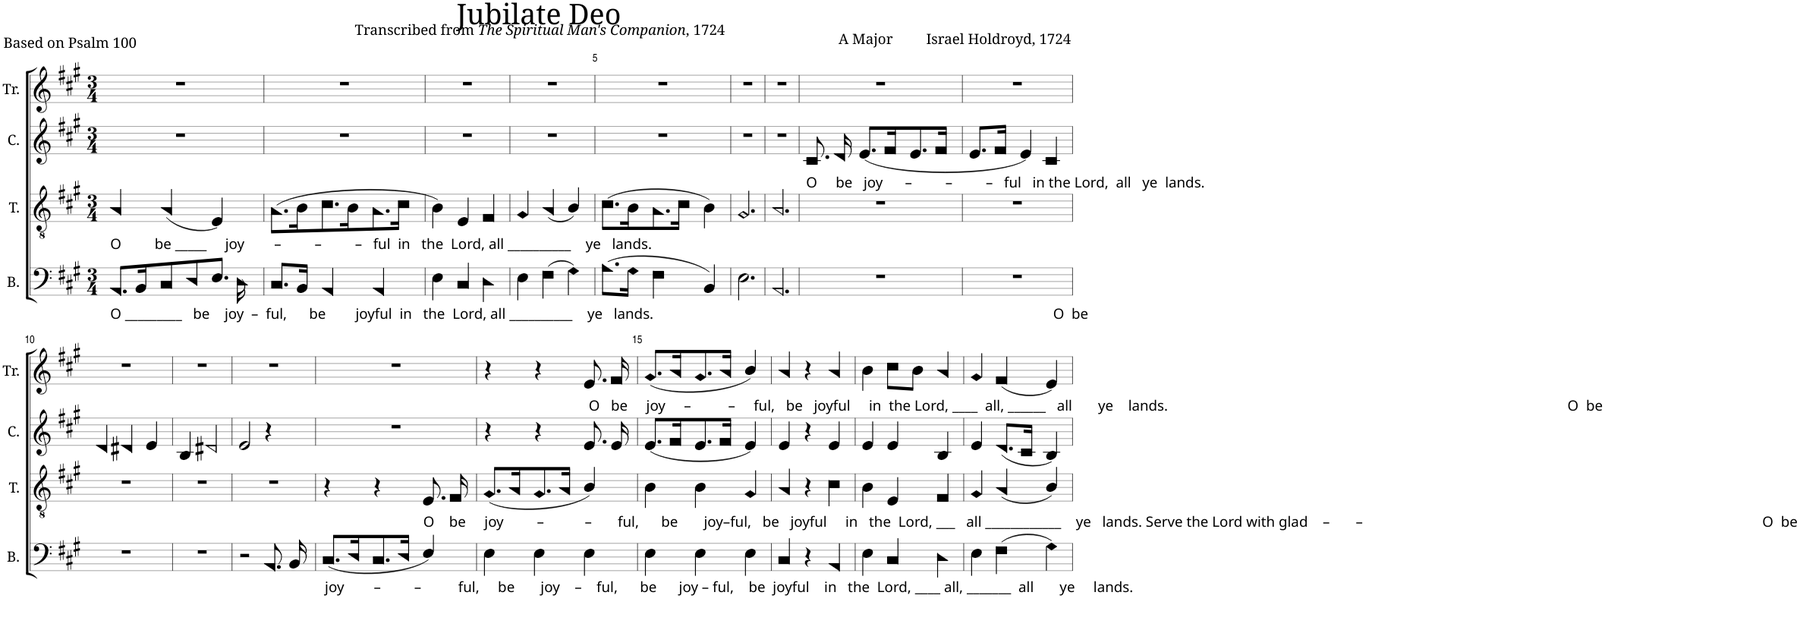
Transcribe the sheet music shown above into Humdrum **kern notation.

**kern	**kern	**kern	**kern
*part4	*part3	*part2	*part1
*staff4	*staff3	*staff2	*staff1
*I"B.	*I"T.	*I"C.	*I"Tr.
*I'B.	*I'T.	*I'C.	*I'Tr.
*clefF4	*clefGv2	*clefG2	*clefG2
*k[f#c#g#]	*k[f#c#g#]	*k[f#c#g#]	*k[f#c#g#]
*M3/4	*M3/4	*M3/4	*M3/4
=1	=1	=1	=1
!	!LO:TX:b:t=O         be _____     joy        –         –         –   ful  in   the  Lord, all __________    ye   lands.	!	!
!LO:TX:b:t=O _________   be    joy  –  ful,      be        joyful  in   the  Lord, all __________    ye   lands.                                                                                                            O  be	!	!	!
8.AA!/L	4A!/	2.r	2.r
16BB!/K	.	.	.
8C#!/	(4A!/	.	.
8D!/	.	.	.
8.E!/J	4E!/)	.	.
16D!\	.	.	.
=2	=2	=2	=2
8.C#!/L	(8.A!\L	2.r	2.r
16BB!/Jk	16B!\K	.	.
4AA!/	8.c#!\	.	.
.	16B!\K	.	.
4AA!/	8.A!\	.	.
.	16c#!\Jk	.	.
=3	=3	=3	=3
4E!\	4B!\)	2.r	2.r
4C#!/	4E!/	.	.
4D!\	4F#!/	.	.
=4	=4	=4	=4
4E!\	4G#!/	2.r	2.r
(4F#!\	(4A!/	.	.
4G#!\)	4B!/)	.	.
=5	=5	=5	=5
(8.A!\L	(8.c#!\L	2.r	2.r
16G#!\Jk	16B!\K	.	.
4F#!\	8.A!\	.	.
.	16c#!\Jk	.	.
4BB!/)	4B!\)	.	.
=6	=6	=6	=6
2.E!\	2.G#!/	2.r	2.r
=7	=7	=7	=7
2.AA!/	2.A!/	2.r	2.r
=8	=8	=8	=8
!	!	!LO:TX:b:t=O     be   joy      –         –         –   ful   in the Lord,  all   ye  lands.	!
2.r	2.r	8.c#!/	2.r
.	.	16d!/	.
.	.	(8.e!/L	.
.	.	16f#!/K	.
.	.	8.e!/	.
.	.	16f#!/Jk	.
=9	=9	=9	=9
2.r	2.r	8.e!/L	2.r
.	.	16f#!/Jk	.
.	.	4e!/)	.
.	.	4c#!/	.
!!LO:LB:g=z
=10	=10	=10	=10
2.r	2.r	4d!/	2.r
.	.	4d#X!/	.
.	.	4e!/	.
=11	=11	=11	=11
2.r	2.r	4B!/	2.r
.	.	2d#X!/	.
=12	=12	=12	=12
2r	2.r	2e!/	2.r
8.AA!/	.	4r	.
16BB!/	.	.	.
=13	=13	=13	=13
!LO:TX:b:t=joy        –         –          ful,     be       joy    –    ful,      be      joy – ful,    be  joyful    in   the  Lord, ____ all, _______  all       ye     lands.	!	!	!
(8.C#!/L	4r	2.r	2.r
16D!/K	.	.	.
8.C#!/	4r	.	.
16D!/Jk	.	.	.
!	!LO:TX:b:t=O    be     joy         –           –       ful,      be       joy–ful,   be   joyful     in   the  Lord, ___   all ____________    ye   lands. Serve the Lord with glad    –       –                                                                                                            O  be	!	!
4E!/)	8.E!/	.	.
.	16F#!/	.	.
=14	=14	=14	=14
4E!\	(8.G#!/L	4r	4r
.	16A!/K	.	.
4E!\	8.G#!/	4r	4r
.	16A!/Jk	.	.
!	!	!	!LO:TX:b:t=O   be     joy     –          –     ful,   be   joyful     in  the Lord, ____  all, ______   all       ye    lands.                                                                                                            O  be
4E!\	4B!/)	8.e!/	8.e!/
.	.	16e!/	16f#!/
=15	=15	=15	=15
4E!\	4B!\	(8.e!/L	(8.g#!/L
.	.	16f#!/K	16a!/K
4E!\	4B!\	8.e!/	8.g#!/
.	.	16f#!/Jk	16a!/Jk
4E!\	4G#!/	4e!/)	4b!/)
=16	=16	=16	=16
4C#!/	4A!/	4e!/	4a!/
4r	4r	4r	4r
4AA!/	4c#!\	4e!/	4a!/
=17	=17	=17	=17
4E!\	4B!\	4e!/	4b!\
4C#!/	4E!/	4e!/	8cc#!\L
.	.	.	8b!\J
4D!\	4F#!/	4B!/	4a!/
=18	=18	=18	=18
4E!\	4G#!/	4e!/	4g#!/
(4F#!\	(4A!/	(8.d!/L	(4f#!/
.	.	16c#!/Jk	.
4G#!\)	4B!/)	4B!/)	4e!/)
=	=	=	=
*-	*-	*-	*-
